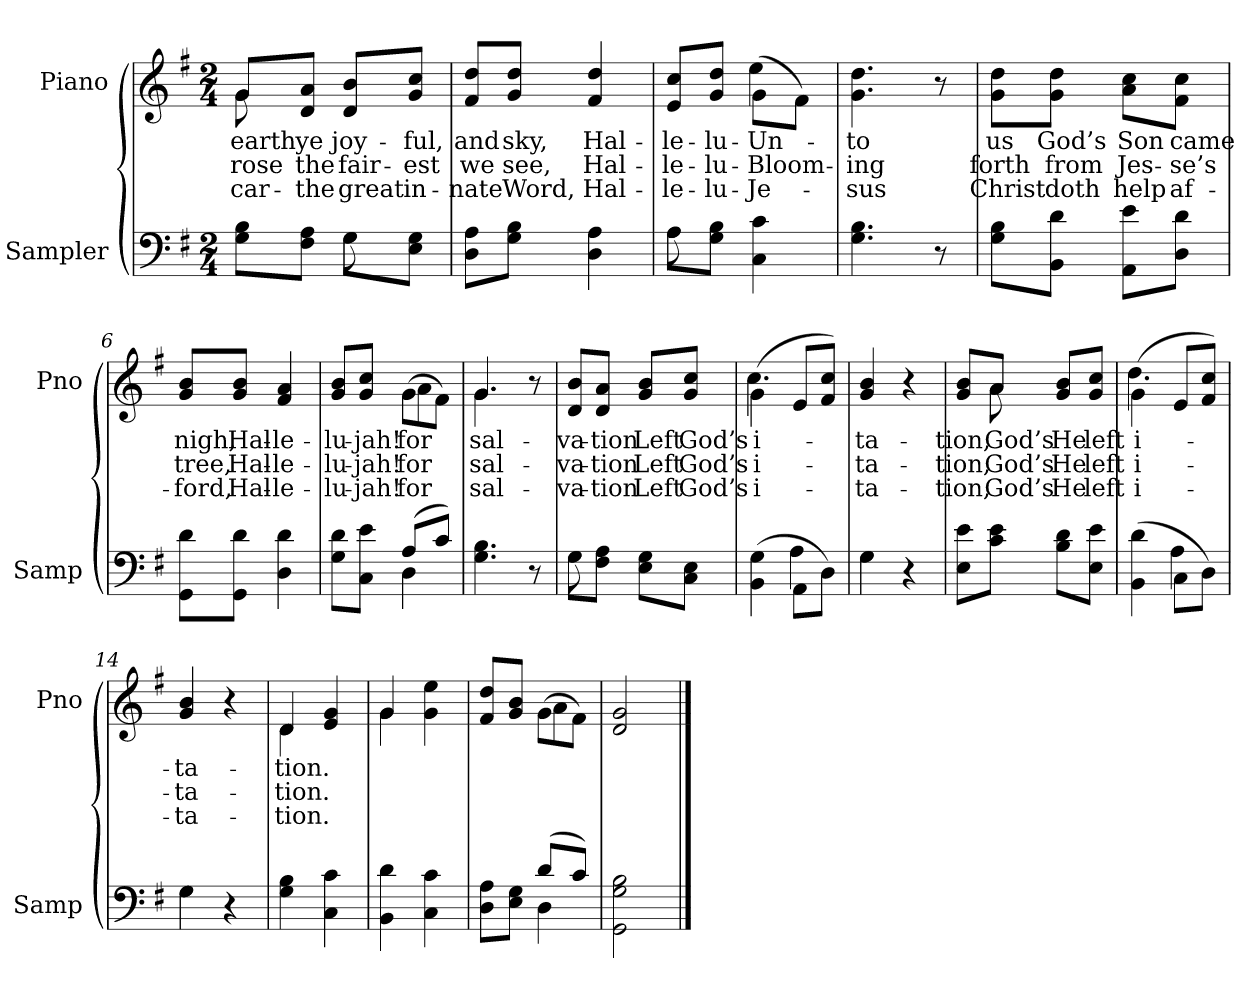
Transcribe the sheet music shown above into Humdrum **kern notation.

**kern	**kern	**text	**text	**text
*part2	*part1	*part1	*part1	*part1
*staff2	*staff1	*staff1	*staff1	*staff1
*I"Sampler	*I"Piano	*	*	*
*I'Samp	*I'Pno	*	*	*
*clefF4	*clefG2	*	*	*
*k[f#]	*k[f#]	*	*	*
*G:	*G:	*	*	*
*M2/4	*M2/4	*	*	*
=1	=1	=1	=1	=1
*^	*^	*	*	*
8G\ 8B\L	4ryy	8g/L	8g	earth	rose	-car-
8F#\ 8A\J	.	8d/ 8a/J	4.ryy	ye	the	the
8G\L	8G	8d/ 8b/L	.	joy-	fair-	great
8E\ 8G\J	8ryy	8g/ 8cc/J	.	-ful,	-est	in-
*v	*v	*	*	*	*	*
*	*v	*v	*	*	*
=2	=2	=2	=2	=2
8D\ 8A\L	8f#/ 8dd/L	and	we	-nate
8G\ 8B\J	8g/ 8dd/J	sky,	see,	Word,
4D 4A	4f# 4dd	Hal-	Hal-	Hal-
=3	=3	=3	=3	=3
*^	*^	*	*	*
8A\L	8A	8e/ 8cc/L	4ryy	-le-	-le-	-le-
8G\ 8B\J	4.ryy	8g/ 8dd/J	.	-lu-	-lu-	-lu-
4C 4c	.	(8g\L	4ee	Un-	Bloom-	Je-
.	.	8f#\J)	.	.	.	.
*v	*v	*	*	*	*	*
*	*v	*v	*	*	*
=4	=4	=4	=4	=4
4.G 4.B	4.g 4.dd	-to	-ing	-sus
8r	8r	.	.	.
=5	=5	=5	=5	=5
8G\ 8B\L	8g\ 8dd\L	us	forth	Christ
8BB\ 8d\J	8g\ 8dd\J	God’s	from	doth
8AA\ 8e\L	8a\ 8cc\L	Son	Jes-	help
8D\ 8d\J	8f#\ 8cc\J	came	-se’s	af-
=6	=6	=6	=6	=6
8GG\ 8d\L	8g/ 8b/L	nigh,	tree,	-ford,
8GG\ 8d\J	8g/ 8b/J	Hal-	Hal-	Hal-
4D 4d	4f# 4a	-le-	-le-	-le-
=7	=7	=7	=7	=7
*^	*^	*	*	*
8G\ 8d\L	4ryy	8g/ 8b/L	4ryy	-lu-	-lu-	-lu-
8C\ 8e\J	.	8g/ 8cc/J	.	-jah!	-jah!	-jah!
(8A/L	4D	(8g\L	4a	for	for	for
8c/J)	.	8f#\J)	.	.	.	.
*v	*v	*	*	*	*	*
=8	=8	=8	=8	=8	=8
4.G 4.B	4.g/	4.g	sal-	sal-	sal-
8r	8r	8ryy	.	.	.
*	*v	*v	*	*	*
=9	=9	=9	=9	=9
*^	*	*	*	*
8G\L	8G	8d/ 8b/L	-va-	-va-	-va-
8F#\ 8A\J	4.ryy	8d/ 8a/J	-tion	-tion	-tion
8E\ 8G\L	.	8g/ 8b/L	Left	Left	Left
8C\ 8E\J	.	8g/ 8cc/J	God’s	God’s	God’s
=10	=10	=10	=10	=10	=10
*	*	*^	*	*	*
(4BB 4G	4ryy	(4g\	4.cc	-i-	-i-	-i-
8AA\L	4A	8e/L	.	.	.	.
8D\J)	.	8f#/ 8cc/J)	8ryy	.	.	.
*	*	*v	*v	*	*	*
=11	=11	=11	=11	=11	=11
4G\	4G	4g 4b	-ta-	-ta-	-ta-
4r	4ryy	4r	.	.	.
*v	*v	*	*	*	*
=12	=12	=12	=12	=12
*	*^	*	*	*
8E\ 8e\L	8g/ 8b/L	8ryy	-tion,	-tion,	-tion,
8c\ 8e\J	8a/J	8a	God’s	God’s	God’s
8B\ 8d\L	8g/ 8b/L	4ryy	He	He	He
8E\ 8e\J	8g/ 8cc/J	.	left	left	left
=13	=13	=13	=13	=13	=13
*^	*	*	*	*	*
(4BB 4d	4ryy	(4g\	4.dd	-i-	-i-	-i-
8C\L	4A	8e/L	.	.	.	.
8D\J)	.	8f#/ 8cc/J)	8ryy	.	.	.
*	*	*v	*v	*	*	*
=14	=14	=14	=14	=14	=14
4G\	4G	4g 4b	-ta-	-ta-	-ta-
4r	4ryy	4r	.	.	.
*v	*v	*	*	*	*
=15	=15	=15	=15	=15
*	*^	*	*	*
4G 4B	4d/	4d	-tion.	-tion.	-tion.
4C 4c	4e 4g	4ryy	.	.	.
=16	=16	=16	=16	=16	=16
4BB 4d	4g/	4g	.	.	.
4C 4c	4g 4ee	4ryy	.	.	.
=17	=17	=17	=17	=17	=17
*^	*	*	*	*	*
8D\ 8A\L	4ryy	8f#/ 8dd/L	4ryy	.	.	.
8E\ 8G\J	.	8g/ 8b/J	.	.	.	.
(8d/L	4D	(8g\L	4a	.	.	.
8c/J)	.	8f#\J)	.	.	.	.
*v	*v	*	*	*	*	*
*	*v	*v	*	*	*
=18	=18	=18	=18	=18
2GG 2G 2B	2d 2g	.	.	.
==	==	==	==	==
*-	*-	*-	*-	*-
